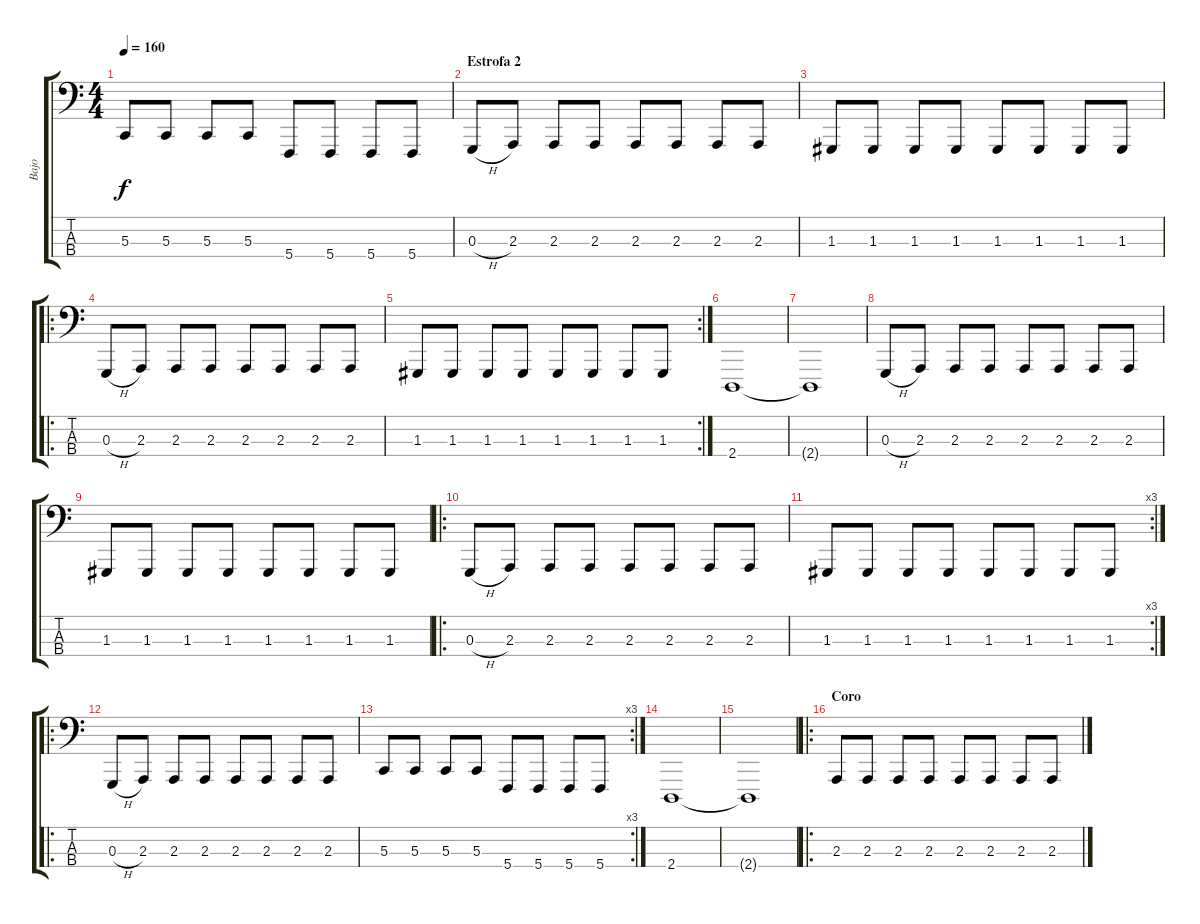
\track ("Bajo" "Bajo") {instrument lead8bassandlead}
\staff {score tabs}
\tuning (F2 C2 G1 C1) {hide}
\ts (4 4)
\tempo 160
\clef f4
\ks c
5.3.8{dy f} 5.3.8 5.3.8 5.3.8 5.4.8 5.4.8 5.4.8 5.4.8 |
\section ("" "Estrofa 2")
0.3{h}.8 2.3.8 2.3.8 2.3.8 2.3.8 2.3.8 2.3.8 2.3.8 |
1.3.8 1.3.8 1.3.8 1.3.8 1.3.8 1.3.8 1.3.8 1.3.8 |
\ro
0.3{h}.8 2.3.8 2.3.8 2.3.8 2.3.8 2.3.8 2.3.8 2.3.8 |
\rc 2
1.3.8 1.3.8 1.3.8 1.3.8 1.3.8 1.3.8 1.3.8 1.3.8 |
2.4.1 |
2.4{t}.1 |
0.3{h}.8 2.3.8 2.3.8 2.3.8 2.3.8 2.3.8 2.3.8 2.3.8 |
1.3.8 1.3.8 1.3.8 1.3.8 1.3.8 1.3.8 1.3.8 1.3.8 |
\ro
0.3{h}.8 2.3.8 2.3.8 2.3.8 2.3.8 2.3.8 2.3.8 2.3.8 |
\rc 3
1.3.8 1.3.8 1.3.8 1.3.8 1.3.8 1.3.8 1.3.8 1.3.8 |
\ro
0.3{h}.8 2.3.8 2.3.8 2.3.8 2.3.8 2.3.8 2.3.8 2.3.8 |
\rc 3
5.3.8 5.3.8 5.3.8 5.3.8 5.4.8 5.4.8 5.4.8 5.4.8 |
2.4.1 |
2.4{t}.1 |
\ro
\section ("" "Coro")
2.3.8 2.3.8 2.3.8 2.3.8 2.3.8 2.3.8 2.3.8 2.3.8
